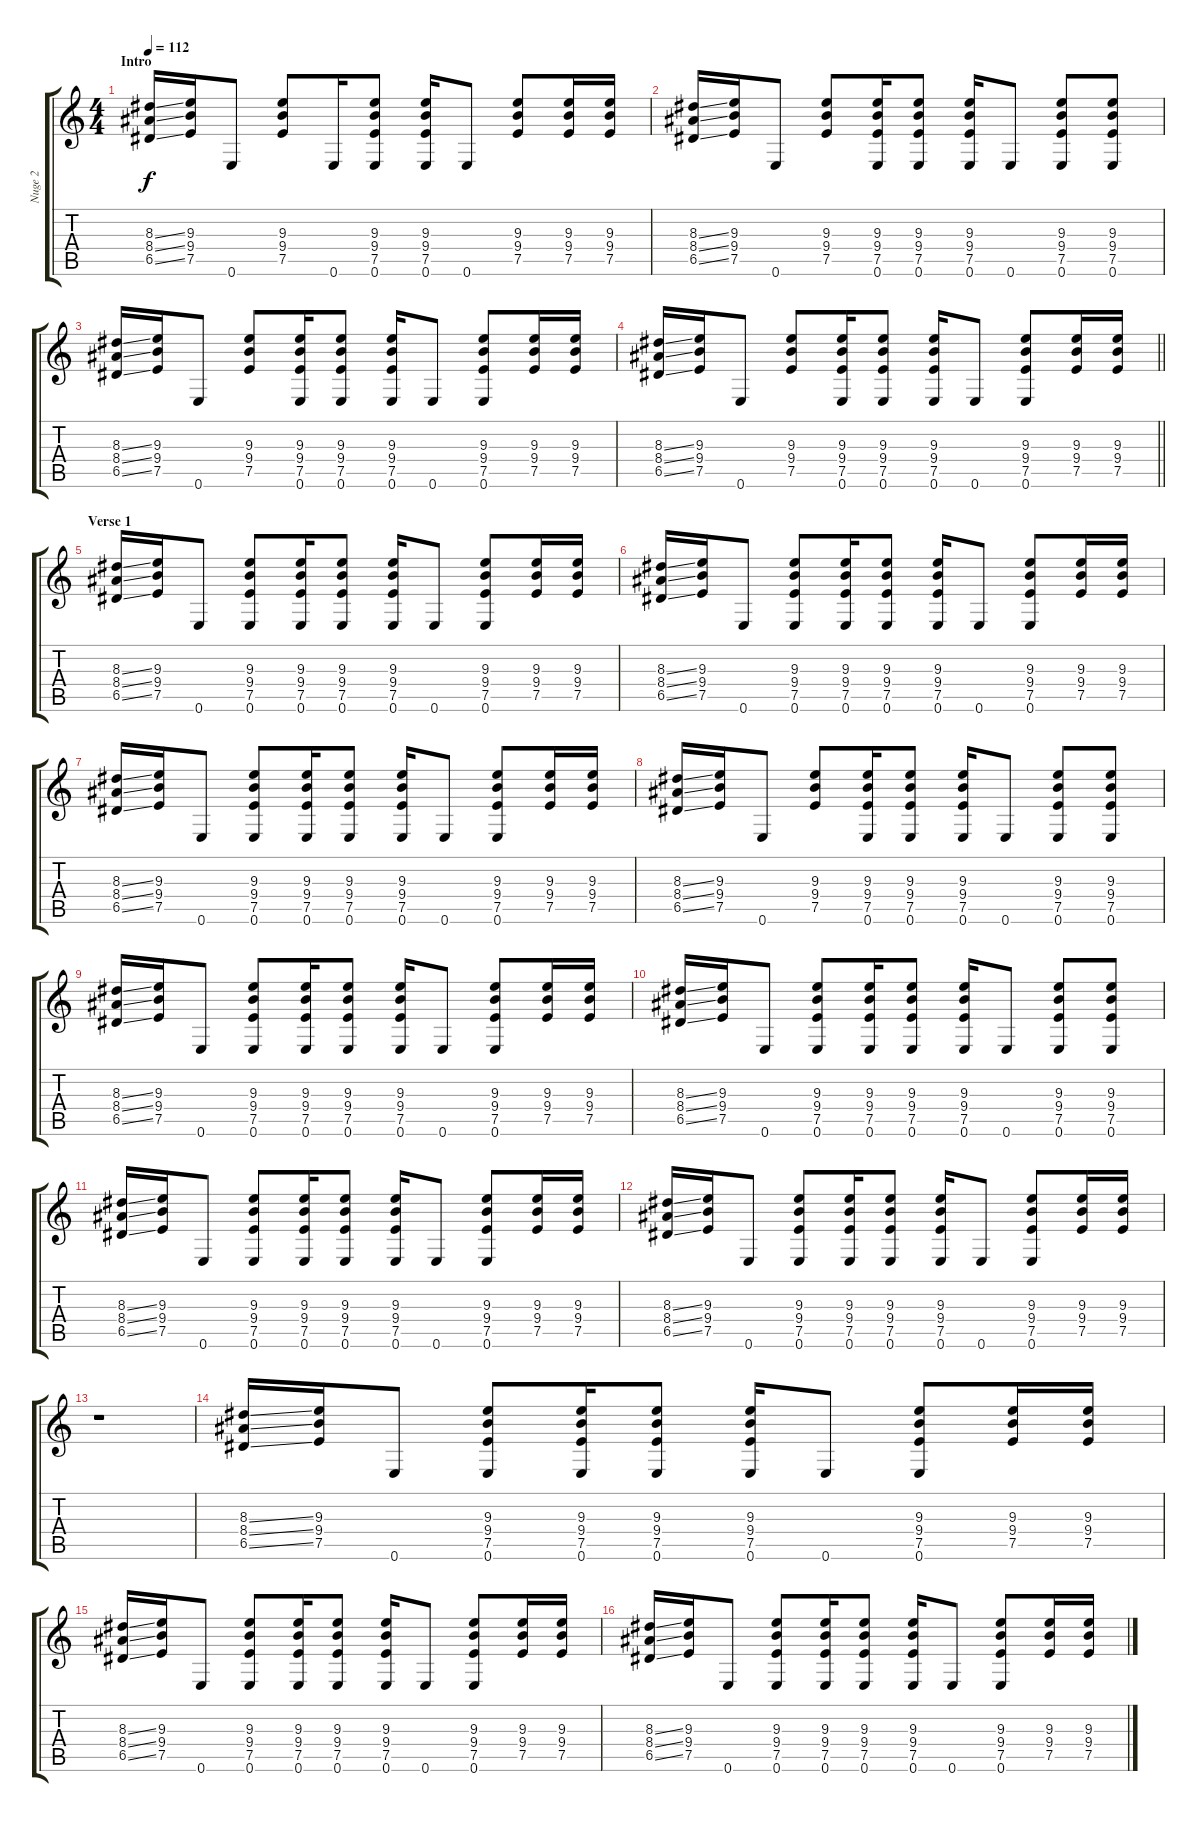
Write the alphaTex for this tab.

\track ("Nuge 2" "Nuge 2") {instrument overdrivenguitar}
\staff {score tabs}
\tuning (E4 B3 G3 D3 A2 E2) {hide}
\ts (4 4)
\section ("" "Intro")
\tempo 112
\clef g2
\ks c
(8.3{ss} 8.4{ss} 6.5{ss}).16{dy f instrument overdrivenguitar} (9.3 9.4 7.5).16 0.6.8 (9.3 9.4 7.5).8 0.6.16 (9.3 9.4 7.5 0.6).8 (9.3 9.4 7.5 0.6).16 0.6.8 (9.3 9.4 7.5).8 (9.3 9.4 7.5).16 (9.3 9.4 7.5).16 |
(8.3{ss} 8.4{ss} 6.5{ss}).16 (9.3 9.4 7.5).16 0.6.8 (9.3 9.4 7.5).8 (9.3 9.4 7.5 0.6).16 (9.3 9.4 7.5 0.6).8 (9.3 9.4 7.5 0.6).16 0.6.8 (9.3 9.4 7.5 0.6).8 (9.3 9.4 7.5 0.6).8 |
(8.3{ss} 8.4{ss} 6.5{ss}).16 (9.3 9.4 7.5).16 0.6.8 (9.3 9.4 7.5).8 (9.3 9.4 7.5 0.6).16 (9.3 9.4 7.5 0.6).8 (9.3 9.4 7.5 0.6).16 0.6.8 (9.3 9.4 7.5 0.6).8 (9.3 9.4 7.5).16 (9.3 9.4 7.5).16 |
\barLineRight lightlight
(8.3{ss} 8.4{ss} 6.5{ss}).16 (9.3 9.4 7.5).16 0.6.8 (9.3 9.4 7.5).8 (9.3 9.4 7.5 0.6).16 (9.3 9.4 7.5 0.6).8 (9.3 9.4 7.5 0.6).16 0.6.8 (9.3 9.4 7.5 0.6).8 (9.3 9.4 7.5).16 (9.3 9.4 7.5).16 |
\section ("" "Verse 1")
(8.3{ss} 8.4{ss} 6.5{ss}).16 (9.3 9.4 7.5).16 0.6.8 (9.3 9.4 7.5 0.6).8 (9.3 9.4 7.5 0.6).16 (9.3 9.4 7.5 0.6).8 (9.3 9.4 7.5 0.6).16 0.6.8 (9.3 9.4 7.5 0.6).8 (9.3 9.4 7.5).16 (9.3 9.4 7.5).16 |
(8.3{ss} 8.4{ss} 6.5{ss}).16 (9.3 9.4 7.5).16 0.6.8 (9.3 9.4 7.5 0.6).8 (9.3 9.4 7.5 0.6).16 (9.3 9.4 7.5 0.6).8 (9.3 9.4 7.5 0.6).16 0.6.8 (9.3 9.4 7.5 0.6).8 (9.3 9.4 7.5).16 (9.3 9.4 7.5).16 |
(8.3{ss} 8.4{ss} 6.5{ss}).16 (9.3 9.4 7.5).16 0.6.8 (9.3 9.4 7.5 0.6).8 (9.3 9.4 7.5 0.6).16 (9.3 9.4 7.5 0.6).8 (9.3 9.4 7.5 0.6).16 0.6.8 (9.3 9.4 7.5 0.6).8 (9.3 9.4 7.5).16 (9.3 9.4 7.5).16 |
(8.3{ss} 8.4{ss} 6.5{ss}).16 (9.3 9.4 7.5).16 0.6.8 (9.3 9.4 7.5).8 (9.3 9.4 7.5 0.6).16 (9.3 9.4 7.5 0.6).8 (9.3 9.4 7.5 0.6).16 0.6.8 (9.3 9.4 7.5 0.6).8 (9.3 9.4 7.5 0.6).8 |
(8.3{ss} 8.4{ss} 6.5{ss}).16 (9.3 9.4 7.5).16 0.6.8 (9.3 9.4 7.5 0.6).8 (9.3 9.4 7.5 0.6).16 (9.3 9.4 7.5 0.6).8 (9.3 9.4 7.5 0.6).16 0.6.8 (9.3 9.4 7.5 0.6).8 (9.3 9.4 7.5).16 (9.3 9.4 7.5).16 |
(8.3{ss} 8.4{ss} 6.5{ss}).16 (9.3 9.4 7.5).16 0.6.8 (9.3 9.4 7.5 0.6).8 (9.3 9.4 7.5 0.6).16 (9.3 9.4 7.5 0.6).8 (9.3 9.4 7.5 0.6).16 0.6.8 (9.3 9.4 7.5 0.6).8 (9.3 9.4 7.5 0.6).8 |
(8.3{ss} 8.4{ss} 6.5{ss}).16 (9.3 9.4 7.5).16 0.6.8 (9.3 9.4 7.5 0.6).8 (9.3 9.4 7.5 0.6).16 (9.3 9.4 7.5 0.6).8 (9.3 9.4 7.5 0.6).16 0.6.8 (9.3 9.4 7.5 0.6).8 (9.3 9.4 7.5).16 (9.3 9.4 7.5).16 |
(8.3{ss} 8.4{ss} 6.5{ss}).16 (9.3 9.4 7.5).16 0.6.8 (9.3 9.4 7.5 0.6).8 (9.3 9.4 7.5 0.6).16 (9.3 9.4 7.5 0.6).8 (9.3 9.4 7.5 0.6).16 0.6.8 (9.3 9.4 7.5 0.6).8 (9.3 9.4 7.5).16 (9.3 9.4 7.5).16 |
r.1 |
(8.3{ss} 8.4{ss} 6.5{ss}).16 (9.3 9.4 7.5).16 0.6.8 (9.3 9.4 7.5 0.6).8 (9.3 9.4 7.5 0.6).16 (9.3 9.4 7.5 0.6).8 (9.3 9.4 7.5 0.6).16 0.6.8 (9.3 9.4 7.5 0.6).8 (9.3 9.4 7.5).16 (9.3 9.4 7.5).16 |
(8.3{ss} 8.4{ss} 6.5{ss}).16 (9.3 9.4 7.5).16 0.6.8 (9.3 9.4 7.5 0.6).8 (9.3 9.4 7.5 0.6).16 (9.3 9.4 7.5 0.6).8 (9.3 9.4 7.5 0.6).16 0.6.8 (9.3 9.4 7.5 0.6).8 (9.3 9.4 7.5).16 (9.3 9.4 7.5).16 |
(8.3{ss} 8.4{ss} 6.5{ss}).16 (9.3 9.4 7.5).16 0.6.8 (9.3 9.4 7.5 0.6).8 (9.3 9.4 7.5 0.6).16 (9.3 9.4 7.5 0.6).8 (9.3 9.4 7.5 0.6).16 0.6.8 (9.3 9.4 7.5 0.6).8 (9.3 9.4 7.5).16 (9.3 9.4 7.5).16
